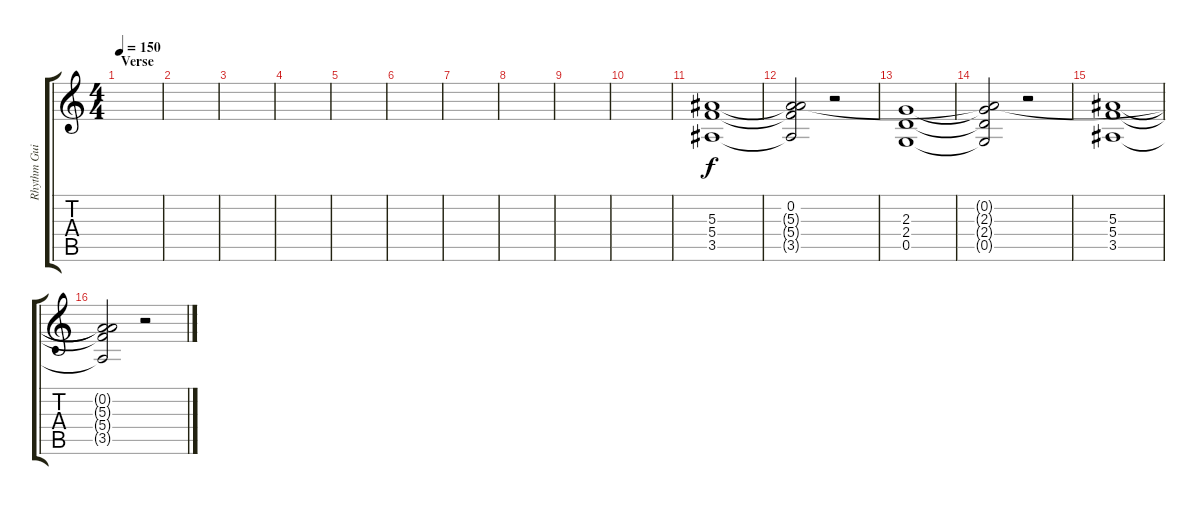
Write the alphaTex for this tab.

\track ("Rhythm Guitar" "Rhythm Gui") {instrument distortionguitar}
\staff {score tabs}
\tuning (D4 A3 F3 C3 G2 C2) {hide}
\ts (4 4)
\section ("" "Verse")
\tempo 150
\clef g2
\ks c
|
|
|
|
|
|
|
|
|
|
(5.3 5.4 3.5).1{volume 7} |
(0.2 5.3{t} 5.4{t} 3.5{t}).2 r.2 |
(2.3 2.4 0.5).1 |
(0.2{t} 2.3{t} 2.4{t} 0.5{t}).2 r.2 |
(5.3 5.4 3.5).1 |
(0.2{t} 5.3{t} 5.4{t} 3.5{t}).2 r.2
